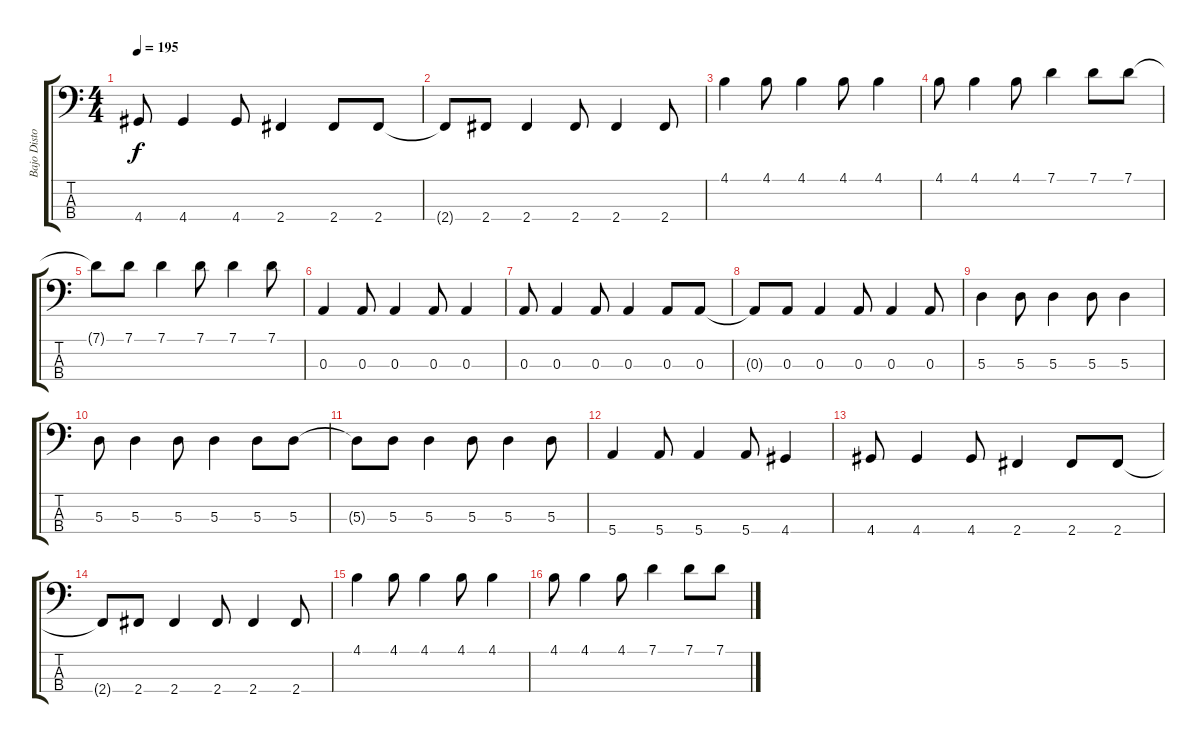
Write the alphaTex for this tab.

\track ("Bajo Distorsion" "Bajo Disto") {instrument synthbass2}
\staff {score tabs}
\tuning (G2 D2 A1 E1) {hide}
\ts (4 4)
\tempo 195
\clef f4
\ks c
4.4.8{dy f} 4.4.4 4.4.8 2.4.4 2.4.8 2.4.8 |
2.4{t}.8 2.4.8 2.4.4 2.4.8 2.4.4 2.4.8 |
4.1.4 4.1.8 4.1.4 4.1.8 4.1.4 |
4.1.8 4.1.4 4.1.8 7.1.4 7.1.8 7.1.8 |
7.1{t}.8 7.1.8 7.1.4 7.1.8 7.1.4 7.1.8 |
0.3.4 0.3.8 0.3.4 0.3.8 0.3.4 |
0.3.8 0.3.4 0.3.8 0.3.4 0.3.8 0.3.8 |
0.3{t}.8 0.3.8 0.3.4 0.3.8 0.3.4 0.3.8 |
5.3.4 5.3.8 5.3.4 5.3.8 5.3.4 |
5.3.8 5.3.4 5.3.8 5.3.4 5.3.8 5.3.8 |
5.3{t}.8 5.3.8 5.3.4 5.3.8 5.3.4 5.3.8 |
5.4.4 5.4.8 5.4.4 5.4.8 4.4.4 |
4.4.8 4.4.4 4.4.8 2.4.4 2.4.8 2.4.8 |
2.4{t}.8 2.4.8 2.4.4 2.4.8 2.4.4 2.4.8 |
4.1.4 4.1.8 4.1.4 4.1.8 4.1.4 |
4.1.8 4.1.4 4.1.8 7.1.4 7.1.8 7.1.8
